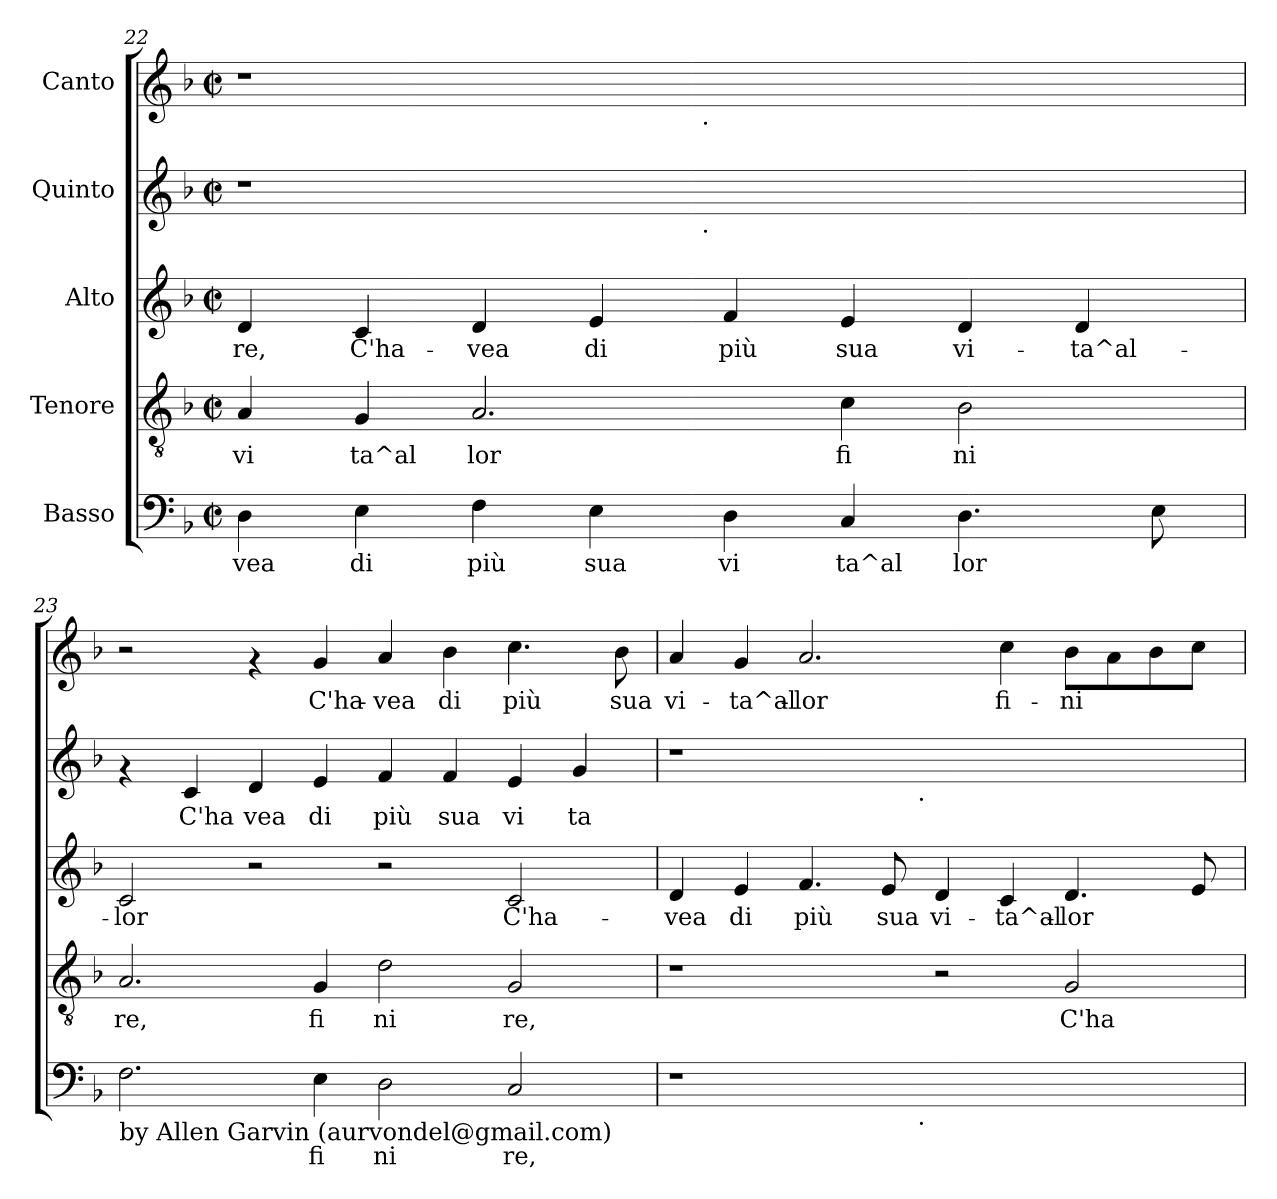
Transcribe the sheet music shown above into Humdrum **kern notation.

**kern	**text	**kern	**text	**kern	**text	**kern	**text	**kern	**text
*part5	*part5	*part4	*part4	*part3	*part3	*part2	*part2	*part1	*part1
*staff5	*staff5	*staff4	*staff4	*staff3	*staff3	*staff2	*staff2	*staff1	*staff1
*I"Basso	*	*I"Tenore	*	*I"Alto	*	*I"Quinto	*	*I"Canto	*
*clefF4	*	*clefGv2	*	*clefG2	*	*clefG2	*	*clefG2	*
*k[b-]	*	*k[b-]	*	*k[b-]	*	*k[b-]	*	*k[b-]	*
*F:	*	*F:	*	*F:	*	*F:	*	*F:	*
*M2/2	*	*M2/2	*	*M2/2	*	*M2/2	*	*M2/2	*
*met(c|)	*	*met(c|)	*	*met(c|)	*	*met(c|)	*	*met(c|)	*
=22	=22	=22	=22	=22	=22	=22	=22	=22	=22
!	!LO:LY:b:cj	!	!LO:LY:b:cj	!	!LO:LY:b:cj	!	!	!	!
*	*	*	*	*	*	*^	*	*^	*
4D\	vea	4A/	vi	4d/	-re,	1r	2ryy	.	1r	2ryy	.
!	!LO:LY:b:cj	!	!LO:LY:b:cj	!	!LO:LY:b:cj	!	!	!	!	!	!
4E\	di	4G/	ta^al	4c/	C'ha-	.	.	.	.	.	.
!	!LO:LY:b:cj	!	!LO:LY:b:cj	!	!LO:LY:b:cj	!	!	!	!	!	!
4F\	più	2.A/	lor	4d/	-vea	.	4ryy	.	.	4ryy	.
!	!LO:LY:b:cj	!	!	!	!LO:LY:b:cj	!	!	!	!	!	!
4E\	sua	.	.	4e/	di	.	8...ryy	.	.	8...ryy	.
!	!	!	!	!	!	!	!	!	!	!LO:TX:b:t=.	!
!	!	!	!	!	!	!	!LO:TX:b:t=.	!	!	!	!
.	.	.	.	.	.	.	1ryy	.	.	1ryy	.
!	!LO:LY:b:cj	!	!	!	!LO:LY:b:cj	!	!	!	!	!	!
4D\	vi	.	.	4f/	più	1ryy	.	.	1ryy	.	.
!	!LO:LY:b:cj	!	!LO:LY:b:cj	!	!LO:LY:b:cj	!	!	!	!	!	!
4C/	ta^al	4c\	fi	4e/	sua	.	.	.	.	.	.
!	!LO:LY:b:cj	!	!LO:LY:b:cj	!	!LO:LY:b:cj	!	!	!	!	!	!
4.D\	lor	2B-\	ni	4d/	vi-	.	.	.	.	.	.
!	!	!	!	!	!LO:LY:b:cj	!	!	!	!	!	!
.	.	.	.	4d/	-ta^al-	.	.	.	.	.	.
!	!LO:LY:b:cj	!	!	!	!	!	!	!	!	!	!
8E\	.	.	.	.	.	.	.	.	.	.	.
.	.	.	.	.	.	.	64ryy	.	.	64ryy	.
=23	=23	=23	=23	=23	=23	=23	=23	=23	=23	=23	=23
!LO:TX:b:t=by Allen Garvin (aurvondel@gmail.com)	!	!	!	!	!	!	!	!	!	!	!
!	!LO:LY:b:cj	!	!LO:LY:b:cj	!	!LO:LY:b:cj	!	!	!	!	!	!
*	*	*	*	*	*	*v	*v	*	*	*	*
*	*	*	*	*	*	*	*	*v	*v	*
2.F\	.	2.A/	re,	2c/	-lor	4rf	.	2r	.
!	!	!	!	!	!	!	!LO:LY:b:cj	!	!
.	.	.	.	.	.	4c/	C'ha	.	.
!	!	!	!	!	!	!	!LO:LY:b:cj	!	!
.	.	.	.	2r	.	4d/	vea	4rf	.
!	!LO:LY:b:cj	!	!LO:LY:b:cj	!	!	!	!LO:LY:b:cj	!	!LO:LY:b:cj
4E\	fi	4G/	fi	.	.	4e/	di	4g/	C'ha-
!	!LO:LY:b:cj	!	!LO:LY:b:cj	!	!	!	!LO:LY:b:cj	!	!LO:LY:b:cj
2D\	ni	2d\	ni	2r	.	4f/	più	4a/	-vea
!	!	!	!	!	!	!	!LO:LY:b:cj	!	!LO:LY:b:cj
.	.	.	.	.	.	4f/	sua	4b-\	di
!	!LO:LY:b:cj	!	!LO:LY:b:cj	!	!LO:LY:b:cj	!	!LO:LY:b:cj	!	!LO:LY:b:cj
2C/	re,	2G/	re,	2c/	C'ha-	4e/	vi	4.cc\	più
!	!	!	!	!	!	!	!LO:LY:b:cj	!	!
.	.	.	.	.	.	4g/	ta	.	.
!	!	!	!	!	!	!	!	!	!LO:LY:b:cj
.	.	.	.	.	.	.	.	8b-\	sua
=24	=24	=24	=24	=24	=24	=24	=24	=24	=24
!LO:TX:b:t=(ver. 2015-01-06) CC BY-NC	!	!	!	!	!	!	!	!	!
!	!	!	!	!	!LO:LY:b:cj	!	!	!	!LO:LY:b:cj
*^	*	*	*	*	*	*^	*	*	*
1r	2ryy	.	1r	.	4d/	-vea	1r	2ryy	.	4a/	vi-
!	!	!	!	!	!	!LO:LY:b:cj	!	!	!	!	!LO:LY:b:cj
.	.	.	.	.	4e/	di	.	.	.	4g/	-ta^al-
!	!	!	!	!	!	!LO:LY:b:cj	!	!	!	!	!LO:LY:b:cj
.	4...ryy	.	.	.	4.f/	più	.	4...ryy	.	2.a/	-lor
!	!	!	!	!	!	!LO:LY:b:cj	!	!	!	!	!
.	.	.	.	.	8e/	sua	.	.	.	.	.
!	!	!	!	!	!	!	!	!LO:TX:b:t=.	!	!	!
!	!LO:TX:b:t=.	!	!	!	!	!	!	!	!	!	!
.	1ryy	.	.	.	.	.	.	1ryy	.	.	.
!	!	!	!	!	!	!LO:LY:b:cj	!	!	!	!	!
1ryy	.	.	2r	.	4d/	vi-	1ryy	.	.	.	.
!	!	!	!	!	!	!LO:LY:b:cj	!	!	!	!	!LO:LY:b:cj
.	.	.	.	.	4c/	-ta^al-	.	.	.	4cc\	fi-
!	!	!	!	!LO:LY:b:cj	!	!LO:LY:b:cj	!	!	!	!	!LO:LY:b:cj
.	.	.	2G/	C'ha	4.d/	-lor	.	.	.	8b-\L	-ni-
!	!	!	!	!	!	!	!	!	!	!	!LO:LY:b:cj
.	.	.	.	.	.	.	.	.	.	8a\	--
!	!	!	!	!	!	!	!	!	!	!	!LO:LY:b:cj
.	.	.	.	.	.	.	.	.	.	8b-\	--
!	!	!	!	!	!	!LO:LY:b:cj	!	!	!	!	!LO:LY:b:cj
.	.	.	.	.	8e/	.	.	.	.	8cc\J	--
.	32ryy	.	.	.	.	.	.	32ryy	.	.	.
*v	*v	*	*	*	*	*	*v	*v	*	*	*
=	=	=	=	=	=	=	=	=	=
*-	*-	*-	*-	*-	*-	*-	*-	*-	*-
